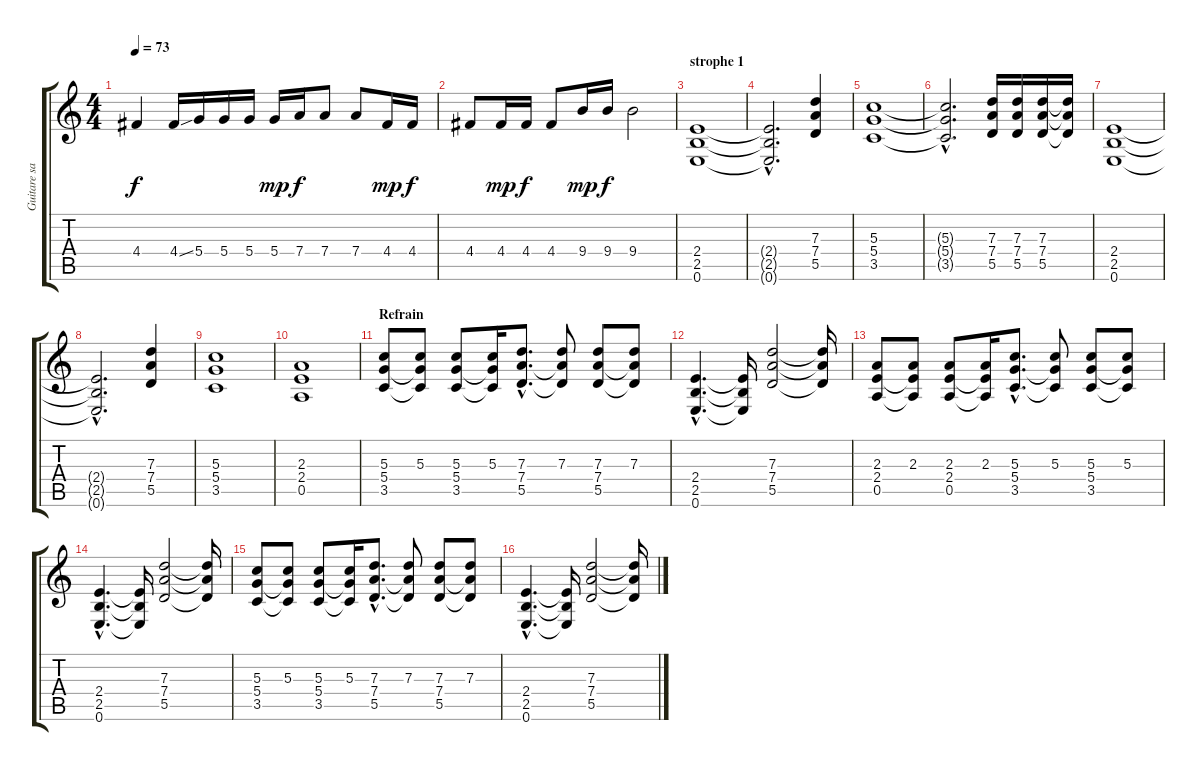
\track ("Guitare saturée" "Guitare sa") {instrument distortionguitar}
\staff {score tabs}
\tuning (E4 B3 G3 D3 A2 E2) {hide}
\ts (4 4)
\tempo 73
\clef g2
\ks c
4.4.4{dy f} 4.4{ss}.16 5.4.16 5.4.16 5.4.16 5.4.16{dy mp} 7.4.16{dy f} 7.4.8 7.4.8 4.4.16{dy mp} 4.4.16{dy f} |
4.4.8 4.4.16{dy mp} 4.4.16{dy f} 4.4.8 9.4.16{dy mp} 9.4.16{dy f} 9.4.2 |
\section ("" "strophe 1")
(2.4 2.5 0.6).1 |
(2.4{hac t} 2.5{hac t} 0.6{hac t}).2{d} (7.3 7.4 5.5).4 |
(5.3 5.4 3.5).1 |
(5.3{hac t} 5.4{hac t} 3.5{hac t}).2{d} (7.3 7.4 5.5).16 (7.3 7.4 5.5).16 (7.3 7.4 5.5).16 (7.3{t} 7.4{t} 5.5{t}).16 |
(2.4 2.5 0.6).1 |
(2.4{hac t} 2.5{hac t} 0.6{hac t}).2{d} (7.3 7.4 5.5).4 |
(5.3 5.4 3.5).1 |
(2.3 2.4 0.5).1 |
\section ("" "Refrain")
(5.3 5.4 3.5).8 (5.3 5.4{t} 3.5{t}).8 (5.3 5.4 3.5).8 (5.3 5.4{t} 3.5{t}).16 (7.3{hac} 7.4{hac} 5.5{hac}).8{d} (7.3 7.4{t} 5.5{t}).8 (7.3 7.4 5.5).8 (7.3 7.4{t} 5.5{t}).8 |
(2.4{hac} 2.5{hac} 0.6{hac}).4{d} (2.4{t} 2.5{t} 0.6{t}).16 (7.3 7.4 5.5).2 (7.3{t} 7.4{t} 5.5{t}).16 |
(2.3 2.4 0.5).8 (2.3 2.4{t} 0.5{t}).8 (2.3 2.4 0.5).8 (2.3 2.4{t} 0.5{t}).16 (5.3{hac} 5.4{hac} 3.5{hac}).8{d} (5.3 5.4{t} 3.5{t}).8 (5.3 5.4 3.5).8 (5.3 5.4{t} 3.5{t}).8 |
(2.4{hac} 2.5{hac} 0.6{hac}).4{d} (2.4{t} 2.5{t} 0.6{t}).16 (7.3 7.4 5.5).2 (7.3{t} 7.4{t} 5.5{t}).16 |
(5.3 5.4 3.5).8 (5.3 5.4{t} 3.5{t}).8 (5.3 5.4 3.5).8 (5.3 5.4{t} 3.5{t}).16 (7.3{hac} 7.4{hac} 5.5{hac}).8{d} (7.3 7.4{t} 5.5{t}).8 (7.3 7.4 5.5).8 (7.3 7.4{t} 5.5{t}).8 |
(2.4{hac} 2.5{hac} 0.6{hac}).4{d} (2.4{t} 2.5{t} 0.6{t}).16 (7.3 7.4 5.5).2 (7.3{t} 7.4{t} 5.5{t}).16
